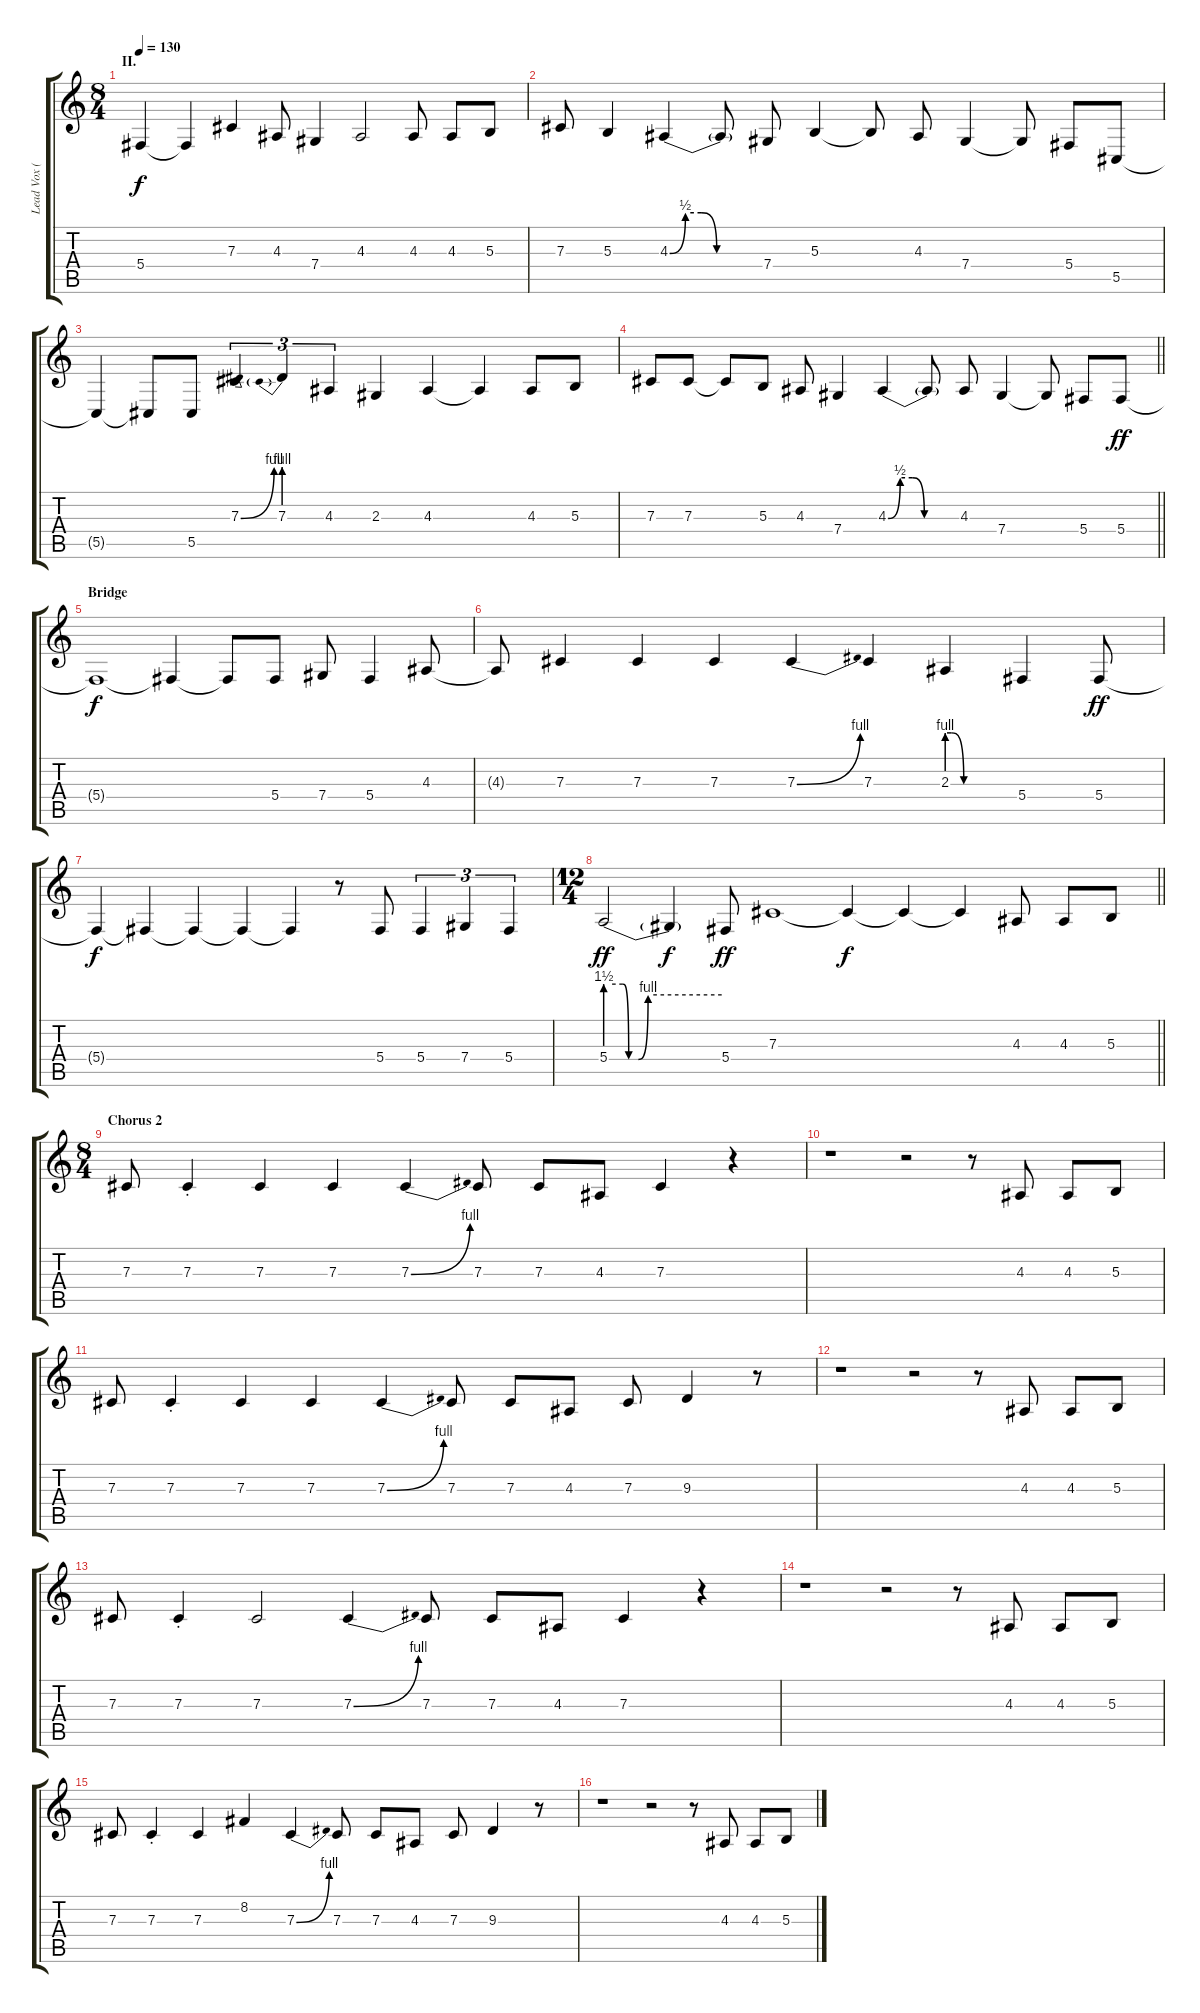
\track ("Lead Vox (Ely)" "Lead Vox (") {instrument lead8bassandlead}
\staff {score tabs}
\tuning (Eb4 Bb3 Gb3 Db3 Ab2 Eb2) {hide}
\ts (8 4)
\section ("" "II.")
\tempo 130
\clef g2
\ks c
5.4.4{dy f volume 14} 5.4{t}.4 7.3.4 4.3.8 7.4.4 4.3.2 4.3.8 4.3.8 5.3.8 |
7.3.8 5.3.4 4.3{be (custom 0 0 10 2 20 2 30 0 60 0)}.4 4.3{t}.8 7.4.8 5.3.4 5.3{t}.8 4.3.8 7.4.4 7.4{t}.8 5.4.8 5.5.8 |
5.5{t}.4 5.5{t}.8 5.5.8 7.3{be (bend 0 0 60 4)}.4{tu (3 2)} 7.3{be (prebend 0 4 60 4)}.4{tu (3 2)} 4.3.4{tu (3 2)} 2.3.4 4.3.4 4.3{t}.4 4.3.8 5.3.8 |
\barLineRight lightlight
7.3.8 7.3.8 7.3{t}.8 5.3.8 4.3.8 7.4.4 4.3{be (custom 0 0 10 2 20 2 30 0 60 0)}.4 4.3{t}.8 4.3.8 7.4.4 7.4{t}.8 5.4.8 5.4.8{dy ff} |
\section ("" "Bridge")
5.4{t}.1{dy f} 5.4{t}.4{volume 5} 5.4{t}.8 5.4.8{volume 14} 7.4.8 5.4.4 4.3.8 |
4.3{t}.8 7.3.4 7.3.4 7.3.4 7.3{be (bend 0 0 60 4)}.4 7.3.4 2.3{be (custom 0 4 4 4 15 0 30 0 60 0)}.4 5.4.4 5.4.8{dy ff} |
5.4{t}.4{dy f} 5.4{t}.4 5.4{t}.4 5.4{t}.4{volume 4} 5.4{t}.4 r.8 5.4.8{volume 14} 5.4.4{tu (3 2)} 7.4.4{tu (3 2)} 5.4.4{tu (3 2)} |
\ts (12 4)
\barLineRight lightlight
5.4{be (custom 0 6 9 6 12 0 17 0 22 4 60 4)}.2{dy ff} 5.4{t}.4{dy f} 5.4.8{dy ff} 7.3.1 7.3{t}.4{dy f volume 5} 7.3{t}.4 7.3{t}.4 4.3.8{volume 14} 4.3.8 5.3.8 |
\ts (8 4)
\section ("" "Chorus 2")
7.3.8 7.3{st}.4 7.3.4 7.3.4 7.3{be (bend 0 0 60 4)}.4 7.3.8 7.3.8 4.3.8 7.3.4 r.4 |
r.1 r.2 r.8 4.3.8 4.3.8 5.3.8 |
7.3.8 7.3{st}.4 7.3.4 7.3.4 7.3{be (bend 0 0 60 4)}.4 7.3.8 7.3.8 4.3.8 7.3.8 9.3.4 r.8 |
r.1 r.2 r.8 4.3.8 4.3.8 5.3.8 |
7.3.8 7.3{st}.4 7.3.2 7.3{be (bend 0 0 60 4)}.4 7.3.8 7.3.8 4.3.8 7.3.4 r.4 |
r.1 r.2 r.8 4.3.8 4.3.8 5.3.8 |
7.3.8 7.3{st}.4 7.3.4 8.2.4 7.3{be (bend 0 0 60 4)}.4 7.3.8 7.3.8 4.3.8 7.3.8 9.3.4 r.8 |
r.1 r.2 r.8 4.3.8 4.3.8 5.3.8
